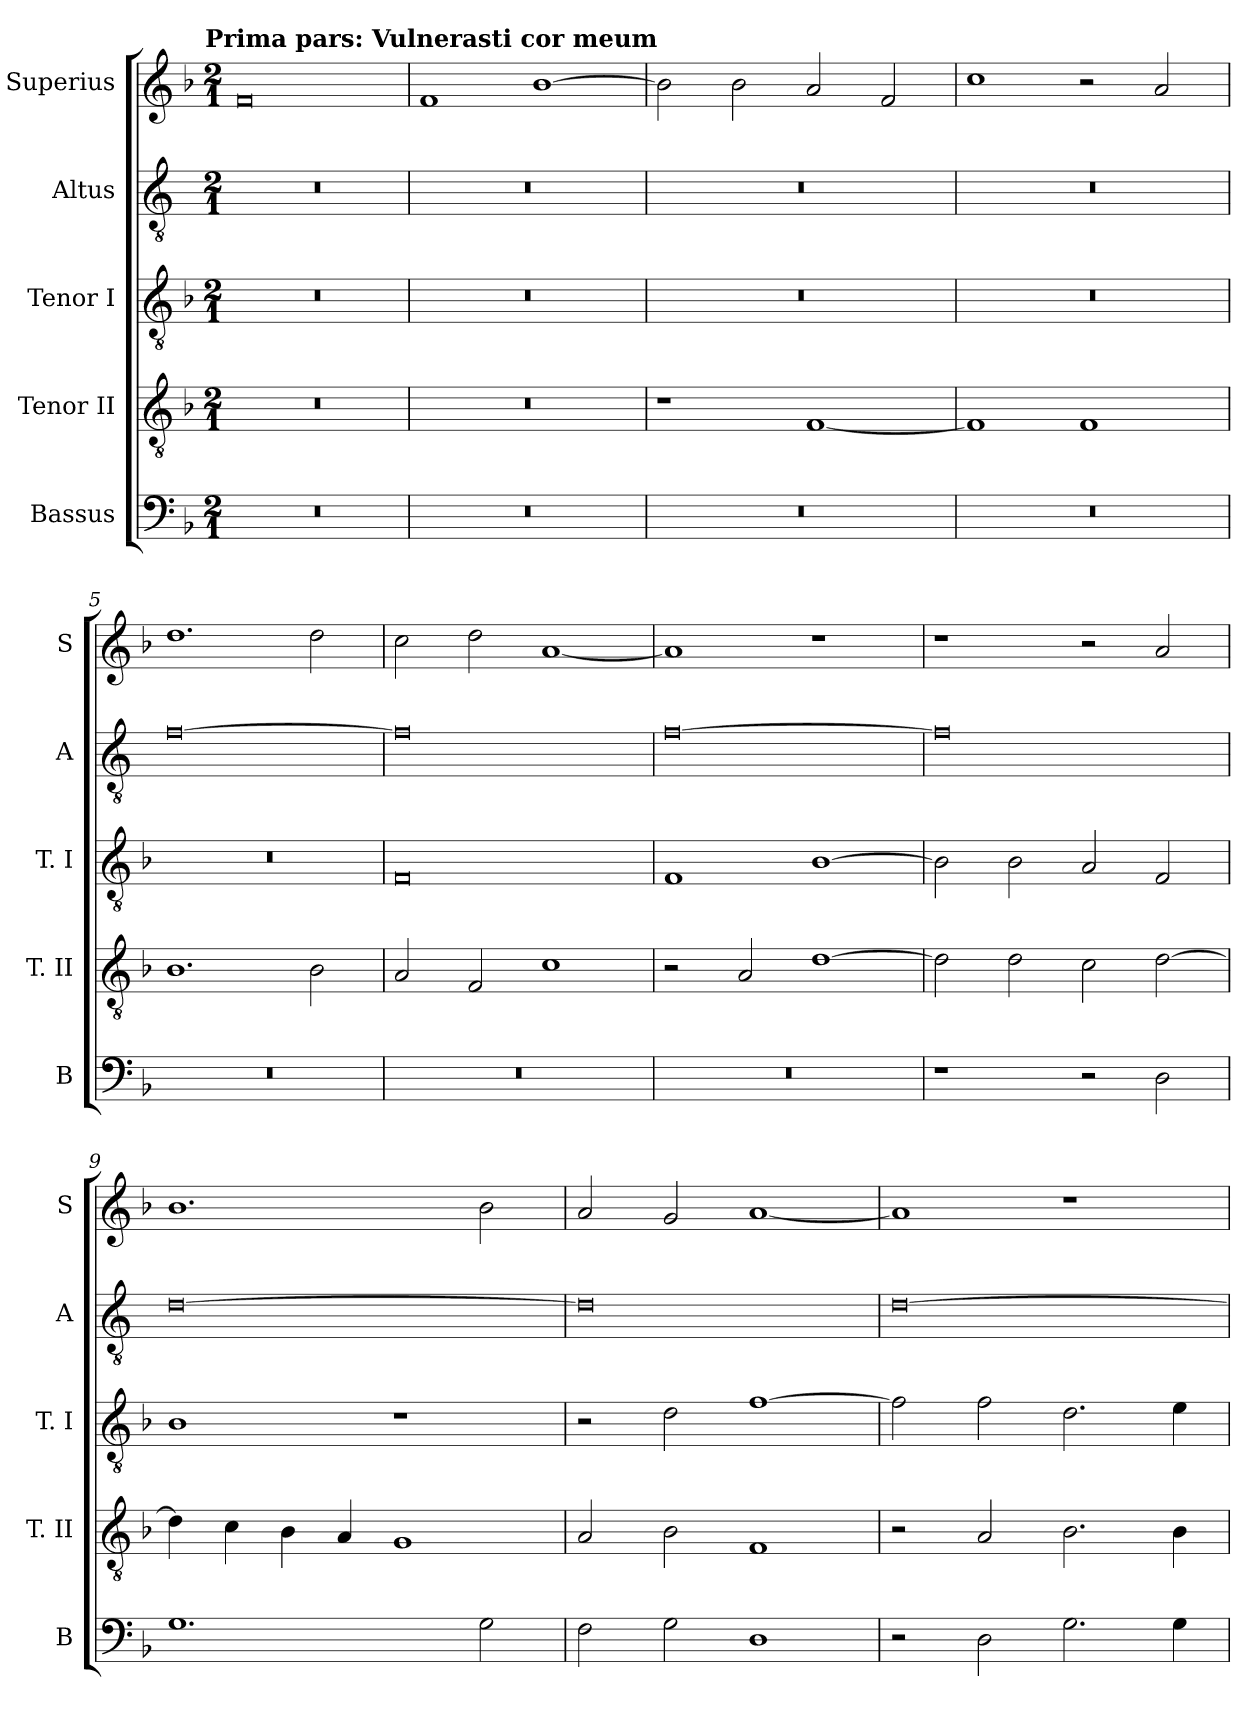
**kern	**kern	**kern	**kern	**kern
*part5	*part4	*part3	*part2	*part1
*staff5	*staff4	*staff3	*staff2	*staff1
*I"Bassus	*I"Tenor II	*I"Tenor I	*I"Altus	*I"Superius
*I'B	*I'T. II	*I'T. I	*I'A	*I'S
*clefF4	*clefGv2	*clefGv2	*clefGv2	*clefG2
*k[b-]	*k[b-]	*k[b-]	*k[]	*k[b-]
*F:	*F:	*F:	*C:	*F:
!!LO:TX:omd:t=Prima pars&colon; Vulnerasti cor meum
*M2/1	*M2/1	*M2/1	*M2/1	*M2/1
=1	=1	=1	=1	=1
0r	0r	0r	0r	0f
=2	=2	=2	=2	=2
0r	0r	0r	0r	1f
.	.	.	.	[1b-
=3	=3	=3	=3	=3
0r	1r	0r	0r	2b-]
.	.	.	.	2b-
.	[1F	.	.	2a
.	.	.	.	2f
=4	=4	=4	=4	=4
0r	1F]	0r	0r	1cc
.	1F	.	.	2r
.	.	.	.	2a
=5	=5	=5	=5	=5
0r	1.B-	0r	[0f	1.dd
.	2B-	.	.	2dd
=6	=6	=6	=6	=6
0r	2A	0F	0f]	2cc
.	2F	.	.	2dd
.	1c	.	.	[1a
=7	=7	=7	=7	=7
0r	2r	1F	[0f	1a]
.	2A	.	.	.
.	[1d	[1B-	.	1r
=8	=8	=8	=8	=8
1r	2d]	2B-]	0f]	1r
.	2d	2B-	.	.
2r	2c	2A	.	2r
2D	[2d	2F	.	2a
=9	=9	=9	=9	=9
1.G	4d]	1B-	[0d	1.b-
.	4c	.	.	.
.	4B-	.	.	.
.	4A	.	.	.
.	1G	1r	.	.
2G	.	.	.	2b-
=10	=10	=10	=10	=10
2F	2A	2r	0d]	2a
2G	2B-	2d	.	2g
1D	1F	[1f	.	[1a
=11	=11	=11	=11	=11
2r	2r	2f]	[0d	1a]
2D	2A	2f	.	.
2.G	2.B-	2.d	.	1r
4G	4B-	4e	.	.
=	=	=	=	=
*-	*-	*-	*-	*-
